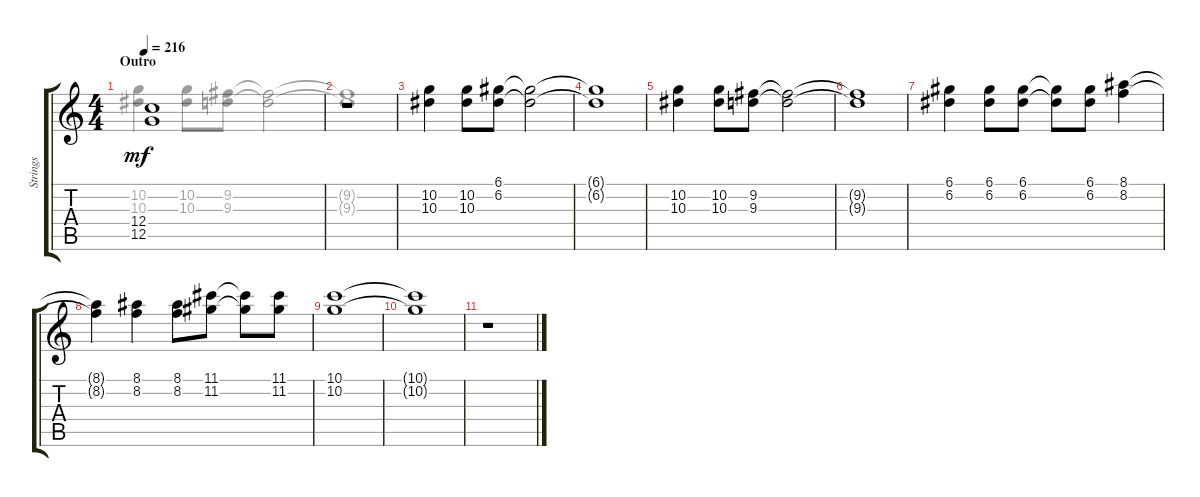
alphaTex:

\track ("Strings" "Strings") {instrument electricguitarclean}
\staff {score tabs}
\tuning (D4 A3 F3 C3 G2 C2) {hide}
\voice
\ts (4 4)
\section ("" "Outro")
\tempo 216
\clef g2
\ks aminor
(12.4 12.5).1{dy mf} |
r.1 |
(10.2 10.3).4 (10.2 10.3).8 (6.1 6.2).8 (6.1{t} 6.2{t}).2 |
(6.1{t} 6.2{t}).1 |
(10.2 10.3).4 (10.2 10.3).8 (9.2 9.3).8 (9.2{t} 9.3{t}).2 |
(9.2{t} 9.3{t}).1 |
(6.1 6.2).4 (6.1 6.2).8 (6.1 6.2).8 (6.1{t} 6.2{t}).8 (6.1 6.2).8 (8.1 8.2).4 |
(8.1{t} 8.2{t}).4 (8.1 8.2).4 (8.1 8.2).8 (11.1 11.2).8 (11.1{t} 11.2{t}).8 (11.1 11.2).8 |
(10.1 10.2).1 |
(10.1{t} 10.2{t}).1 |
r.1
\voice
\clef g2
\ottava regular
\simile none
\ks aminor
(10.2 10.3).4{dy mf} (10.2 10.3).8 (9.2 9.3).8 (9.2{t} 9.3{t}).2 |
(9.2{t} 9.3{t}).1 |
|
|
|
|
|
|
|
|
